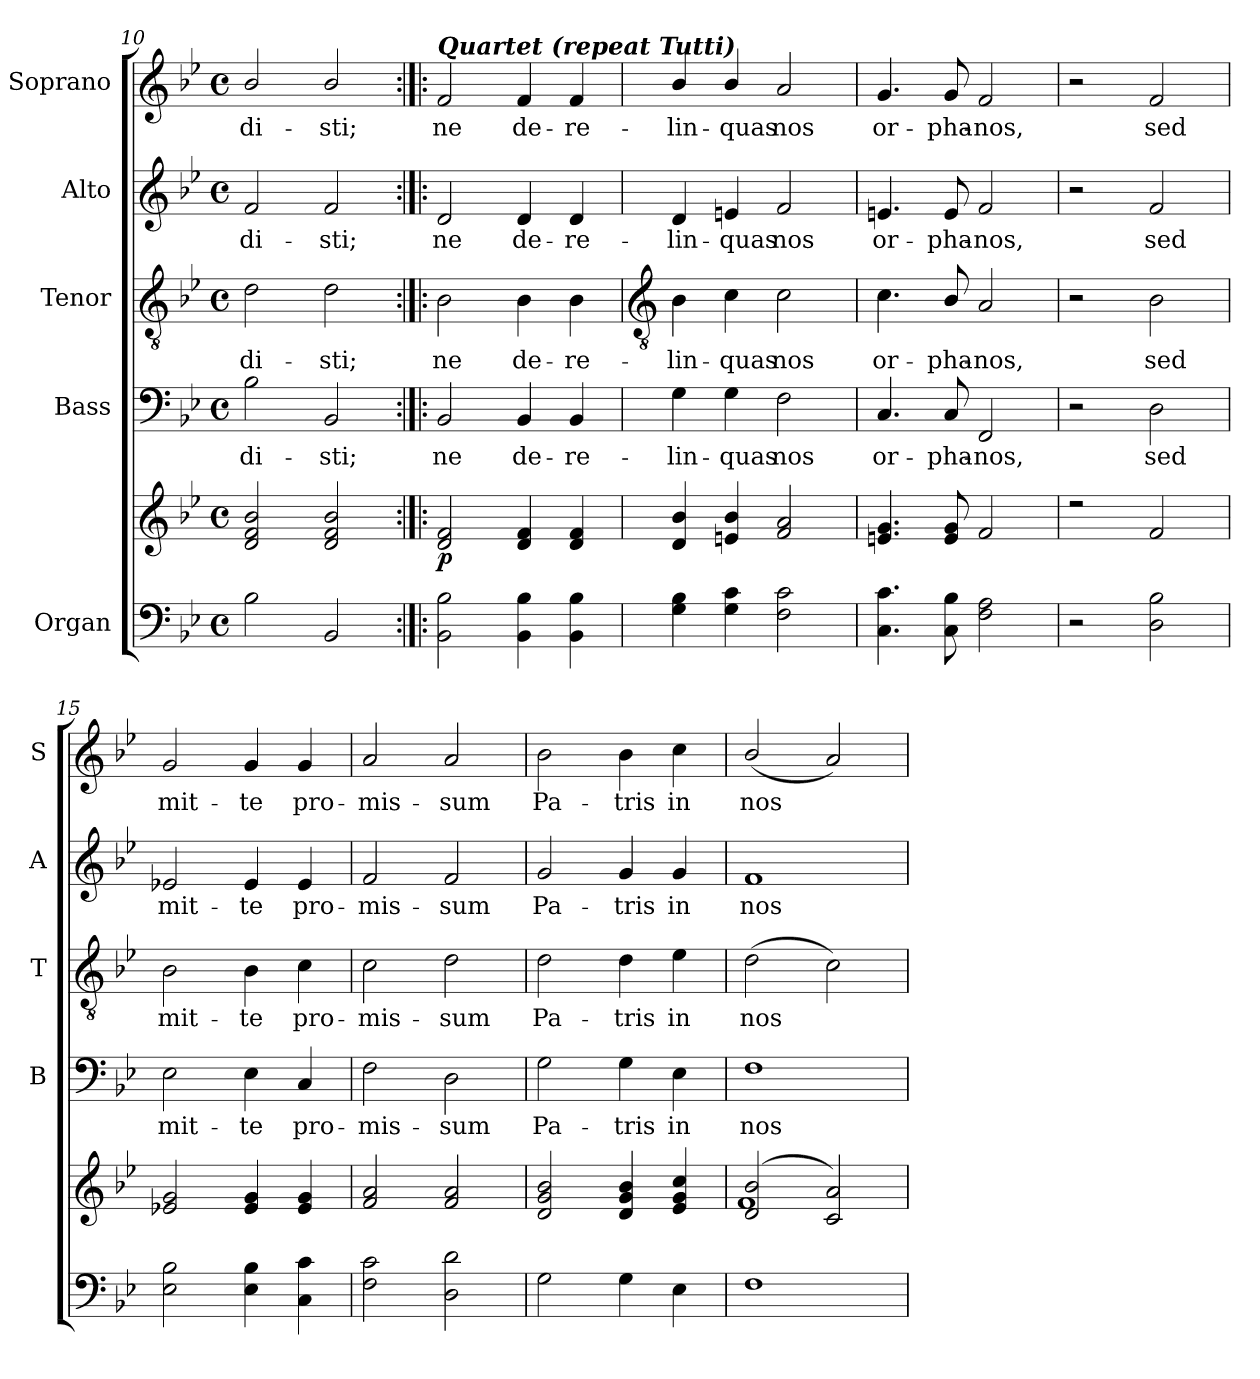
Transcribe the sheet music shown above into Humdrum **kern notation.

**kern	**kern	**dynam	**kern	**text	**kern	**text	**kern	**text	**kern	**text
*part5	*part5	*part5	*part4	*part4	*part3	*part3	*part2	*part2	*part1	*part1
*staff6	*staff5	*staff5/6	*staff4	*staff4	*staff3	*staff3	*staff2	*staff2	*staff1	*staff1
*I"Organ	*	*	*I"Bass	*	*I"Tenor	*	*I"Alto	*	*I"Soprano	*
*	*	*	*I'B	*	*I'T	*	*I'A	*	*I'S	*
*clefF4	*clefG2	*	*clefF4	*	*clefGv2	*	*clefG2	*	*clefG2	*
*k[b-e-]	*k[b-e-]	*	*k[b-e-]	*	*k[b-e-]	*	*k[b-e-]	*	*k[b-e-]	*
*B-:	*B-:	*	*B-:	*	*B-:	*	*B-:	*	*B-:	*
*M4/4	*M4/4	*	*M4/4	*	*M4/4	*	*M4/4	*	*M4/4	*
*met(c)	*met(c)	*	*met(c)	*	*met(c)	*	*met(c)	*	*met(c)	*
=10	=10	=10	=10	=10	=10	=10	=10	=10	=10	=10
*	*^	*	*	*	*	*	*	*	*	*
!	!	!	!	!	!LO:LY:b	!	!LO:LY:b	!	!LO:LY:b	!	!LO:LY:b
2B-	2d 2f 2b-	1ryy	.	2B-	-di-	2d	-di-	2f	-di-	2b-/	-di-
!	!	!	!	!	!LO:LY:b	!	!LO:LY:b	!	!LO:LY:b	!	!LO:LY:b
2BB-	2d 2f 2b-	.	.	2BB-	-sti;	2d	-sti;	2f	-sti;	2b-/	-sti;
=11:|!|:	=11:|!|:	=11:|!|:	=11:|!|:	=11:|!|:	=11:|!|:	=11:|!|:	=11:|!|:	=11:|!|:	=11:|!|:	=11:|!|:	=11:|!|:
!	!	!	!	!	!	!	!	!	!	!LO:TX:a:Bi:t=Quartet (repeat Tutti)	!
!	!	!	!LO:DY:b	!	!LO:LY:b	!	!LO:LY:b	!	!LO:LY:b	!	!LO:LY:b
2BB- 2B-	2d 2f	1ryy	p	2BB-	ne	2B-	ne	2d	ne	2f	ne
!	!	!	!	!	!LO:LY:b	!	!LO:LY:b	!	!LO:LY:b	!	!LO:LY:b
4BB- 4B-	4d 4f	.	.	4BB-	de-	4B-	de-	4d	de-	4f	de-
!	!	!	!	!	!LO:LY:b	!	!LO:LY:b	!	!LO:LY:b	!	!LO:LY:b
4BB- 4B-	4d 4f	.	.	4BB-	-re-	4B-	-re-	4d	-re-	4f	-re-
!!LO:LB:g=z
=12	=12	=12	=12	=12	=12	=12	=12	=12	=12	=12	=12
*	*	*	*	*	*	*clefGv2	*	*	*	*	*
!	!	!	!	!	!LO:LY:b	!	!LO:LY:b	!	!LO:LY:b	!	!LO:LY:b
4G 4B-	4d 4b-	1ryy	.	4G	-lin-	4B-	-lin-	4d	-lin-	4b-/	-lin-
!	!	!	!	!	!LO:LY:b	!	!LO:LY:b	!	!LO:LY:b	!	!LO:LY:b
4G 4c	4en 4b-	.	.	4G	-quas	4c	-quas	4en	-quas	4b-/	-quas
!	!	!	!	!	!LO:LY:b	!	!LO:LY:b	!	!LO:LY:b	!	!LO:LY:b
2F 2c	2f 2a	.	.	2F	nos	2c	nos	2f	nos	2a	nos
=13	=13	=13	=13	=13	=13	=13	=13	=13	=13	=13	=13
!	!	!	!	!	!LO:LY:b	!	!LO:LY:b	!	!LO:LY:b	!	!LO:LY:b
4.C 4.c	4.en 4.g	1ryy	.	4.C	or-	4.c	or-	4.en	or-	4.g	or-
!	!	!	!	!	!LO:LY:b	!	!LO:LY:b	!	!LO:LY:b	!	!LO:LY:b
8C 8B-	8e 8g	.	.	8C	-pha-	8B-/	-pha-	8e	-pha-	8g	-pha-
!	!	!	!	!	!LO:LY:b	!	!LO:LY:b	!	!LO:LY:b	!	!LO:LY:b
2F 2A	2f	.	.	2FF	-nos,	2A	-nos,	2f	-nos,	2f	-nos,
=14	=14	=14	=14	=14	=14	=14	=14	=14	=14	=14	=14
2r	2r	1ryy	.	2r	.	2r	.	2r	.	2r	.
!	!	!	!	!	!LO:LY:b	!	!LO:LY:b	!	!LO:LY:b	!	!LO:LY:b
2D 2B-	2f	.	.	2D	sed	2B-	sed	2f	sed	2f	sed
=15	=15	=15	=15	=15	=15	=15	=15	=15	=15	=15	=15
!	!	!	!	!	!LO:LY:b	!	!LO:LY:b	!	!LO:LY:b	!	!LO:LY:b
2E- 2B-	2e-X 2g	1ryy	.	2E-	mit-	2B-	mit-	2e-X	mit-	2g	mit-
!	!	!	!	!	!LO:LY:b	!	!LO:LY:b	!	!LO:LY:b	!	!LO:LY:b
4E- 4B-	4e- 4g	.	.	4E-	-te	4B-	-te	4e-	-te	4g	-te
!	!	!	!	!	!LO:LY:b	!	!LO:LY:b	!	!LO:LY:b	!	!LO:LY:b
4C 4c	4e- 4g	.	.	4C	pro-	4c	pro-	4e-	pro-	4g	pro-
=16	=16	=16	=16	=16	=16	=16	=16	=16	=16	=16	=16
!	!	!	!	!	!LO:LY:b	!	!LO:LY:b	!	!LO:LY:b	!	!LO:LY:b
2F 2c	2f 2a	1ryy	.	2F	-mis-	2c	-mis-	2f	-mis-	2a	-mis-
!	!	!	!	!	!LO:LY:b	!	!LO:LY:b	!	!LO:LY:b	!	!LO:LY:b
2D 2d	2f 2a	.	.	2D	-sum	2d	-sum	2f	-sum	2a	-sum
=17	=17	=17	=17	=17	=17	=17	=17	=17	=17	=17	=17
!	!	!	!	!	!LO:LY:b	!	!LO:LY:b	!	!LO:LY:b	!	!LO:LY:b
2G	2d 2g 2b-	1ryy	.	2G	Pa-	2d	Pa-	2g	Pa-	2b-	Pa-
!	!	!	!	!	!LO:LY:b	!	!LO:LY:b	!	!LO:LY:b	!	!LO:LY:b
4G	4d 4g 4b-	.	.	4G	-tris	4d	-tris	4g	-tris	4b-	-tris
!	!	!	!	!	!LO:LY:b	!	!LO:LY:b	!	!LO:LY:b	!	!LO:LY:b
4E-	4e- 4g 4cc	.	.	4E-	in	4e-	in	4g	in	4cc	in
=18	=18	=18	=18	=18	=18	=18	=18	=18	=18	=18	=18
!	!	!	!	!	!LO:LY:b	!	!LO:LY:b	!	!LO:LY:b	!	!LO:LY:b
1F	(<2d 2b-	1f	.	1F	nos	(>2d	nos	1f	nos	(<2b-/	nos
.	2c 2a)	.	.	.	.	2c)	.	.	.	2a)	.
*	*v	*v	*	*	*	*	*	*	*	*	*
=	=	=	=	=	=	=	=	=	=	=
*-	*-	*-	*-	*-	*-	*-	*-	*-	*-	*-
